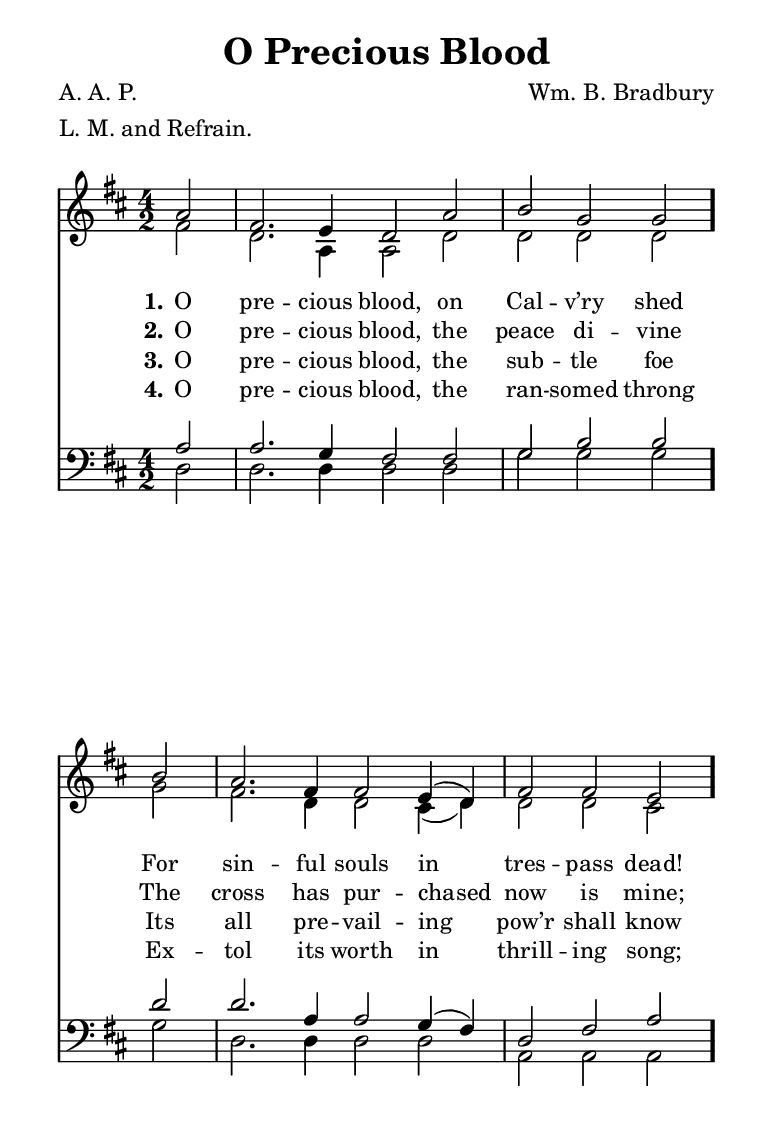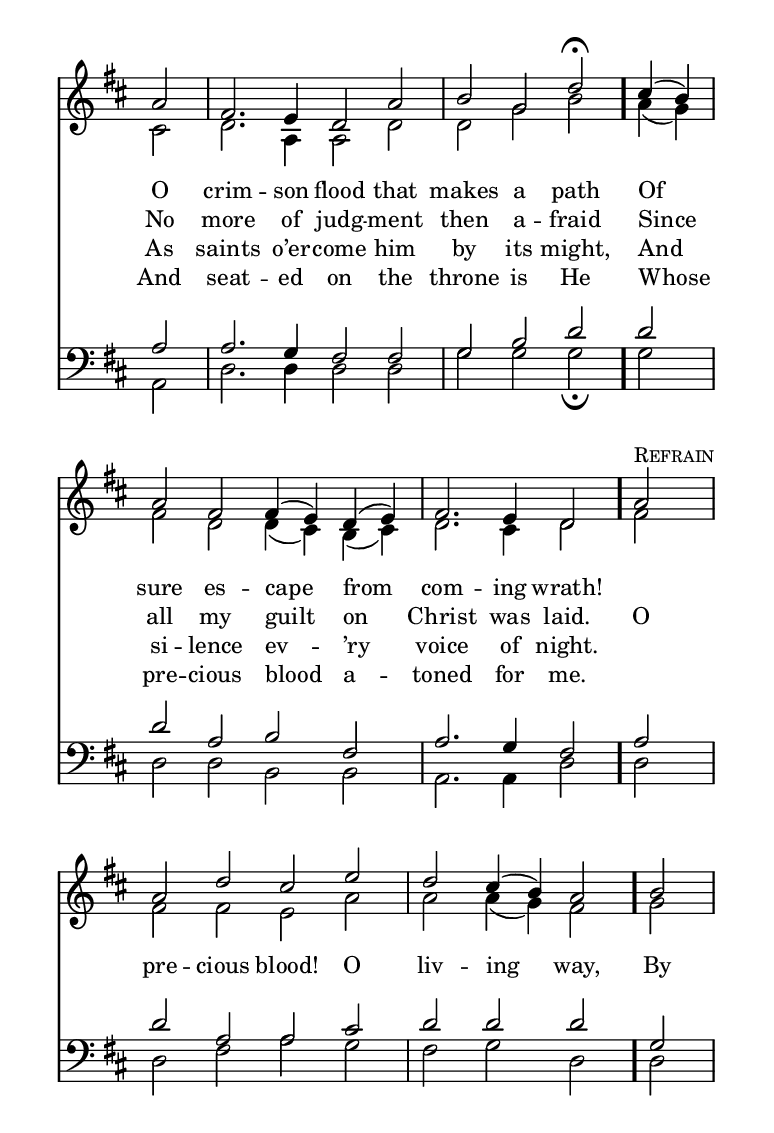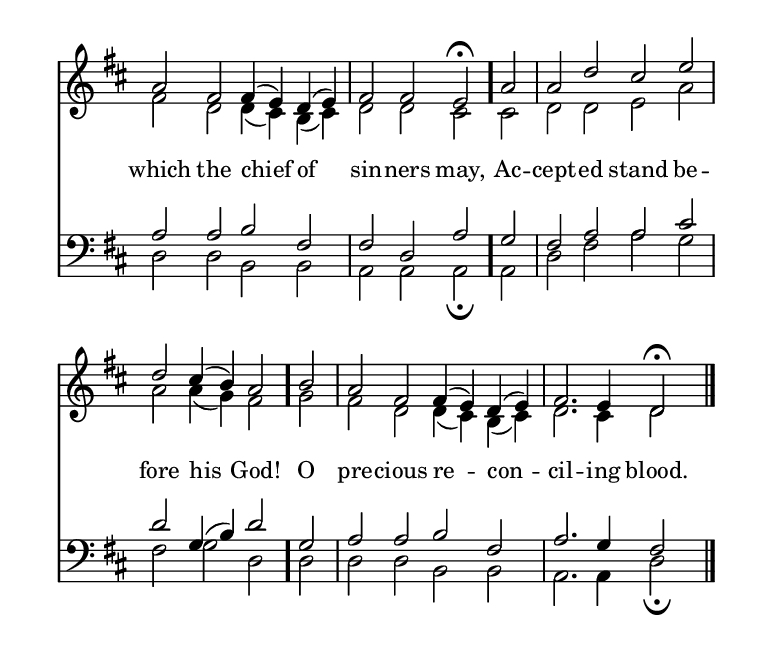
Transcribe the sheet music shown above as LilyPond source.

\include "common/global.ily"
\paper {
  \include "common/paper.ily"
  %ragged-bottom = ##t
  %ragged-last-bottom = ##t
  %systems-per-page = ##f
  %page-count = ##f
}

\header{
  hymnnumber = "108"
  title = "O Precious Blood"
  tunename = "He Leadeth Me"
  meter = "L. M. and Refrain."
  poet = "A. A. P."
  composer = "Wm. B. Bradbury"
  %copyright = ""
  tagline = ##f
}

% for fermata in MIDI
ta = { \tempo 2=80 }
tb = { \tempo 2=40 }

patternAA = { \ta c2 | c2. c4 c2 c2 | c2 c2 c2 }
patternAB = { \ta c2 | c2. c4 c2 c2 | c2 c2 \tb c2 }

patternBA = { \ta c2 | c2. c4 c2 c4( c4) | c2 c2 c2 }
patternBB = { \ta c2 | c2. c4 c2 c2      | c2 c2 c2 }

patternCA = { \ta c4( c4) | c2 c2 c4( c4) c4( c4) | c2. c4 c2 }
patternCB = { \ta c2      | c2 c2 c2      c2      | c2. c4 c2 }
patternCC = { \ta c2      | c2 c2 c4( c4) c4( c4) | c2. c4 \tb c2 }

patternDA = { \ta c2 | c2 c2 c2 c2 | c2 c4( c4) c2 }
patternDB = { c2 }

patternEA = { \ta c2 | c2 c2 c4( c4) c4( c4) | c2 c2 \tb c2 }

global = {
  \include "common/overrides.ily"
  \override Staff.TimeSignature.style = #'numbered
  \time 4/2 % says 3/2 in the original, but this is inconsistent with the music
  \override Score.MetronomeMark.transparent = ##t % hide all fermata changes too
  \ta
  \key d \major
  \partial 2
  \autoBeamOff
}

notesSoprano = {
\global
\relative c'' {

  \changePitch \patternAA { a | fis e d a' | b g g }
  \changePitch \patternBA { b | a fis fis e( d) | fis fis e }
  \changePitch \patternAB { a | fis e d a' | b g d' \fermata }
  \changePitch \patternCA { cis( b) | a fis fis( e) d( e) | fis e d }

  << s^\markup { \small \caps "Refrain" }
  \changePitch \patternDA { a' | a d cis e | d cis( b) a } >>
  \changePitch \patternEA { b | a fis fis( e) d( e) | fis fis e \fermata }
  \changePitch \patternDA { a | a d cis e | d cis( b) a }
  \changePitch \patternCC { b | a fis fis( e) d( e) | fis e d \fermata }

  \bar "|."

}
}

notesAlto = {
\global
\relative e' {

  \changePitch \patternAA { fis | d a a d | d d d }
  \changePitch \patternBA { g | fis d d cis( d) | d d cis }
  \changePitch \patternAA { cis | d a a d | d g b }
  \changePitch \patternCA { a( g) | fis d d( cis) b( cis) | d cis d }

  \changePitch \patternDA { fis | fis fis e a | a a( g) fis }
  \changePitch \patternEA { g | fis d d( cis) b( cis) d d cis }
  \changePitch \patternDA { cis | d d e a | a a( g) fis }
  \changePitch \patternCC { g | fis d d( cis) b( cis) | d cis d }

}
}

notesTenor = {
\global
\relative a {

  \changePitch \patternAA { a | a g fis fis | g b b }
  \changePitch \patternBA { d | d a a g( fis) | d fis a }
  \changePitch \patternAA { a | a g fis fis | g b d }
  \changePitch \patternCB { d | d a b fis | a g fis }

  \changePitch \patternDB { a | d a a cis | d d d }
  \changePitch \patternDB { g, | a a b fis | fis d a' }
  \changePitch \patternDA { g | fis a a cis | d g,( b) d }
  \changePitch \patternCB { g, a a b fis | a g fis }

}
}

notesBass = {
\global
\relative f {

  \changePitch \patternAA { d | d d d d | g g g }
  \changePitch \patternBB { g | d d d d | a a a }
  \changePitch \patternAA { a | d d d d | g g g \fermata }
  \changePitch \patternCB { g | d d b b | a a d }

  \changePitch \patternDB { d | d fis a g | fis g d }
  \changePitch \patternDB { d | d d b b | a a a \fermata }
  \changePitch \patternDB { a | d fis a g | fis g d }
  \changePitch \patternCB { d | d d b b | a a d \fermata }

}
}

Refrain = \lyricmode {

O pre -- cious blood! O liv -- ing way, \bar "."
By which the chief of sin -- ners may, \bar "."
Ac -- cept -- ed stand be -- fore his God! \bar "."
O pre -- cious re -- con -- cil -- ing blood. \bar "."

}

wordsA = \lyricmode {
\set stanza = "1."

O pre -- cious blood, on Cal -- v’ry shed \bar "."
For sin -- ful souls in tres -- pass dead! \bar "."
O crim -- son flood that makes a path \bar "."
Of sure es -- cape from com -- ing wrath! \bar "."

}

wordsB = \lyricmode {
\set stanza = "2."

O pre -- cious blood, the peace di -- vine
The cross has pur -- chased now is mine;
No more of judg -- ment then a -- fraid
Since all my guilt on Christ was laid.

\Refrain

}

wordsC = \lyricmode {
\set stanza = "3."

O pre -- cious blood, the sub -- tle foe
Its all pre -- vail -- ing pow’r shall know
As saints o’er -- come him by its might,
And si -- lence ev -- ’ry voice of night.

}

wordsD = \lyricmode {
\set stanza = "4."

O pre -- cious blood, the ran -- somed throng
Ex -- tol its worth in thrill -- ing song;
And seat -- ed on the throne is He
Whose pre -- cious blood a -- toned for me.

}

\score {
  \context ChoirStaff <<
    \context Staff = upper <<
      \set ChoirStaff.systemStartDelimiter = #'SystemStartBar
      \context Voice  = sopranos { \voiceOne << \notesSoprano >> }
      \context Voice  = altos { \voiceTwo << \notesAlto >> }
      \context Lyrics = one   \lyricsto sopranos \wordsA
      \context Lyrics = two   \lyricsto sopranos \wordsB
      \context Lyrics = three \lyricsto sopranos \wordsC
      \context Lyrics = four  \lyricsto sopranos \wordsD
      %\context Lyrics = five  \lyricsto sopranos \wordsE
    >>
    \context Staff = men <<
      \clef bass
      \context Voice  = tenors { \voiceOne << \notesTenor >> }
      \context Voice  = basses { \voiceTwo << \notesBass >> }
    >>
  >>
  \layout {
    \include "common/layout.ily"
  }
  \midi{
    \include "common/midi.ily"
  }
}

\version "2.19.49"  % necessary for upgrading to future LilyPond versions.

% vi:set et ts=2 sw=2 ai nocindent syntax=lilypond:
